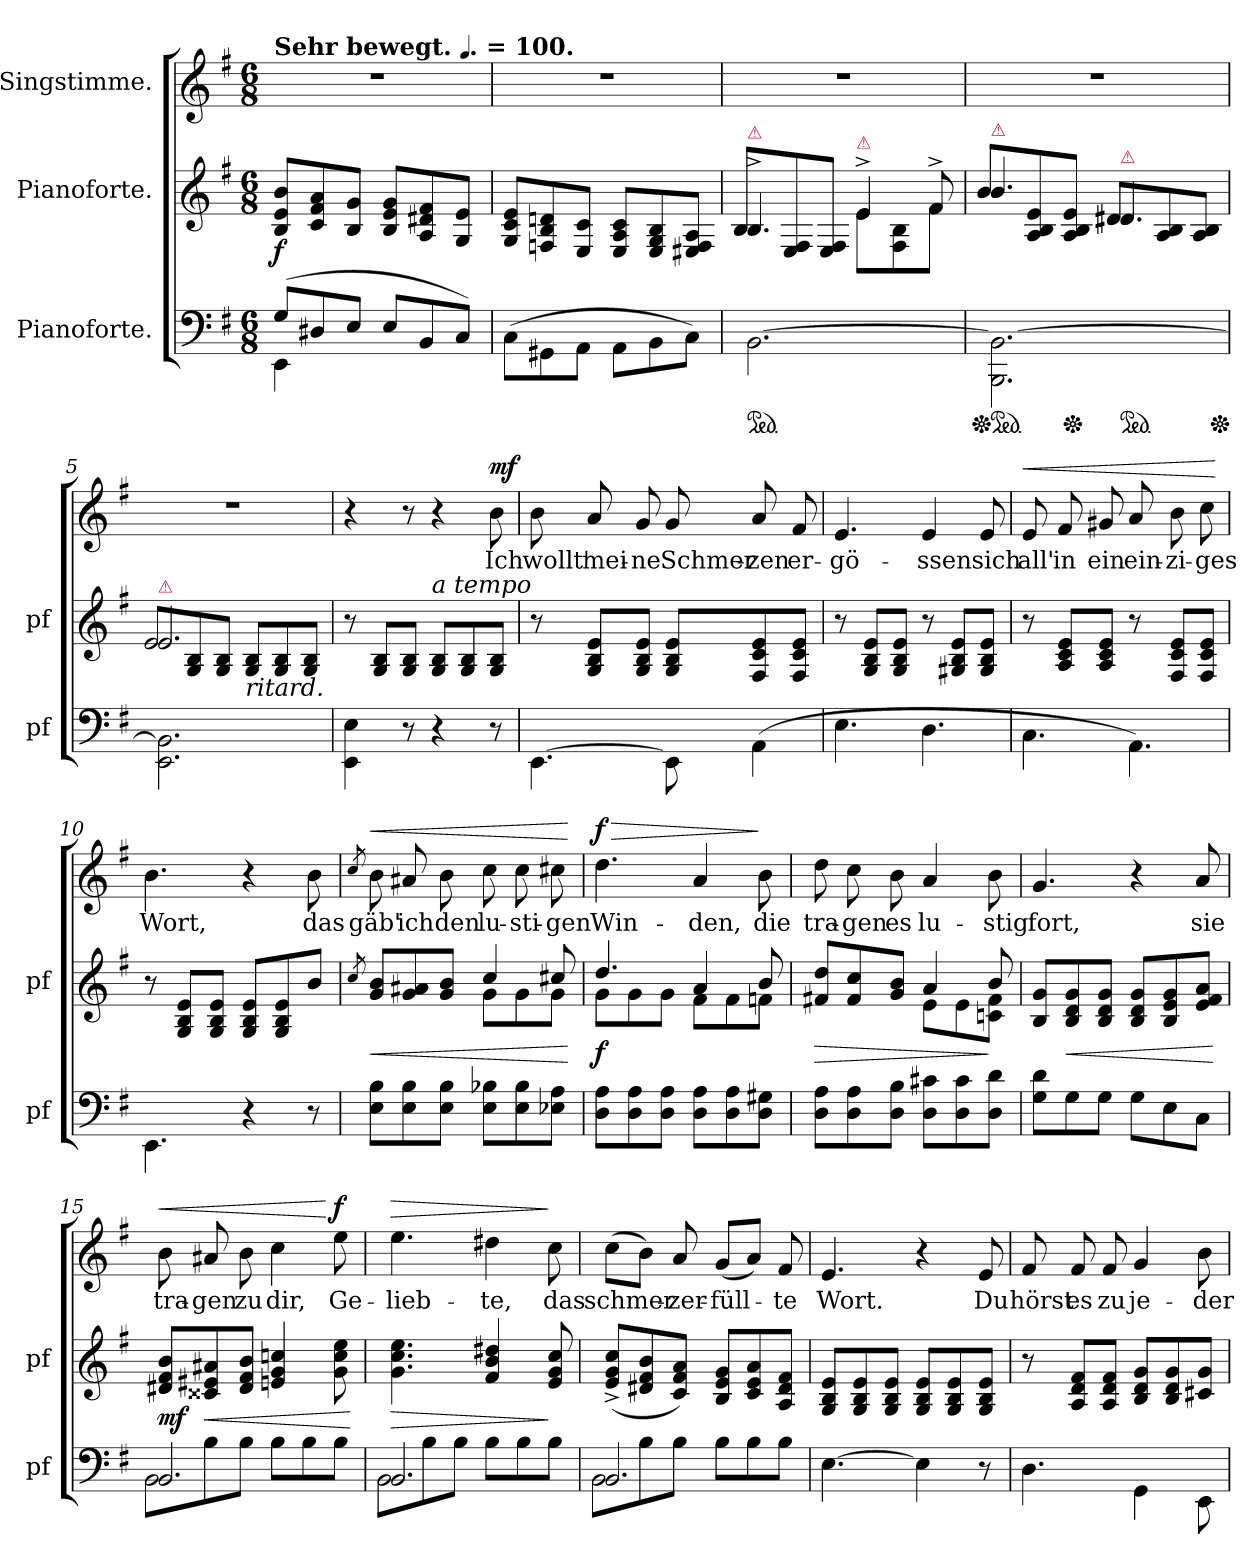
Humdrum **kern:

**kern	**kern	**dynam	**kern	**text	**dynam
*part3	*part2	*part2	*part1	*part1	*part1
*staff3	*staff2	*staff2	*staff1	*staff1	*staff1
*I"Pianoforte.	*I"Pianoforte.	*	*I"Singstimme.	*	*
*I'pf	*I'pf	*	*	*	*
*clefF4	*clefG2	*	*clefG2	*	*
*k[f#]	*k[f#]	*	*k[f#]	*	*
*e:	*e:	*	*e:	*	*
*M6/8	*M6/8	*	*M6/8	*	*
=1	=1	=1	=1	=1	=1
*^	*	*	*	*	*
!	!	!	!	!LO:TX:a:B:t=Sehr bewegt. [quarter]. = 100.	!	!
(8G/L	4EE\	8B/ 8e/ 8b/L	f	2.r	.	.
8D#X/	.	8c/ 8f#/ 8a/	.	.	.	.
8E/J	8ryy	8B/ 8g/J	.	.	.	.
8E/L	4.ryy	8B/ 8e/ 8g/L	.	.	.	.
8BB/	.	8A/ 8d#X/ 8f#/	.	.	.	.
8C/J)	.	8G/ 8e/J	.	.	.	.
*v	*v	*	*	*	*	*
=2	=2	=2	=2	=2	=2
(<8C\L	8G/ 8c/ 8e/L	.	2.r	.	.
8GG#X\	8Fn/ 8B/ 8dn/	.	.	.	.
8AA\J	8E/ 8c/J	.	.	.	.
8AA\L	8E/ 8A/ 8c/L	.	.	.	.
8BB\	8E/ 8G/ 8B/	.	.	.	.
8C\J)	8E#X/ 8F/ 8A/J	.	.	.	.
=3	=3	=3	=3	=3	=3
*	*^	*	*	*	*
!	!LO:TX:a:color=crimson:t=⚠	!	!	!	!	!
*ped	*	*	*	*	*	*
[<2.BB\	4.B^/	8B\L	.	2.r	.	.
.	.	8E/ 8F#/	.	.	.	.
.	.	8E/ 8F#/J	.	.	.	.
!	!LO:TX:a:color=crimson:t=⚠	!	!	!	!	!
.	4e^/	8e\L	.	.	.	.
.	.	8F#/ 8B/	.	.	.	.
.	8f#^/	8f#\J	.	.	.	.
=4	=4	=4	=4	=4	=4	=4
!	!LO:TX:a:color=crimson:t=⚠	!	!	!	!	!
*^	*	*	*	*	*	*
*	*^	*	*	*	*	*	*
*Xped	*	*	*	*	*	*	*	*
*ped	*	*	*	*	*	*	*	*
2.BBB\ 2.BB_\	4ryy	4.ryy	4.b/	8b\L	.	2.r	.	.
.	.	.	.	8A/ 8B/ 8e/	.	.	.	.
*Xped	*	*	*	*	*	*	*	*
.	2ryy	.	.	8A/ 8B/ 8e/J	.	.	.	.
!	!	!	!LO:TX:a:color=crimson:t=⚠	!	!	!	!	!
*ped	*	*	*	*	*	*	*	*
.	.	4.ryy	4.d#X/	8d#X\L	.	.	.	.
.	.	.	.	8A/ 8B/	.	.	.	.
.	.	.	.	8A/ 8B/J	.	.	.	.
*Xped	*	*	*	*	*	*	*	*
=5	=5	=5	=5	=5	=5	=5	=5	=5
!	!	!	!LO:TX:a:color=crimson:t=⚠	!	!	!	!	!
!	!	!	!	!LO:N:vis=2	!	!	!	!
*v	*v	*v	*	*	*	*	*	*
2.EE\ 2.BB]\	2.e/	8e\	.	2.r	.	.
.	.	8G/ 8B/	.	.	.	.
.	.	8G/ 8B/J	.	.	.	.
!	!	!LO:TX:b:i:t=ritard.	!	!	!	!
.	.	8G/ 8B/L	.	.	.	.
.	.	8G/ 8B/	.	.	.	.
.	.	8G/ 8B/J	.	.	.	.
*	*v	*v	*	*	*	*
=6	=6	=6	=6	=6	=6
4EE\ 4E\	8r	.	4r	.	.
.	8G/ 8B/L	.	.	.	.
8r	8G/ 8B/J	.	8r	.	.
!	!LO:TX:a:i:t=a tempo	!	!	!	!
4r	8G/ 8B/L	.	4r	.	.
.	8G/ 8B/	.	.	.	.
!	!	!	!	!	!LO:DY:a
8r	8G/ 8B/J	.	8b\	Ich	mf
=7	=7	=7	=7	=7	=7
[4.EE\	8r	.	8b\	wollt'	.
.	8G/ 8B/ 8e/L	.	8a/	mei-	.
.	8G/ 8B/ 8e/J	.	8g/	-ne	.
8EE\]	8G/ 8B/ 8e/L	.	8g/	Schmer-	.
(<4AA\	8F#/ 8c/ 8e/	.	8a/	-zen	.
.	8F#/ 8c/ 8e/J	.	8f#/	er-	.
=8	=8	=8	=8	=8	=8
4.E\	8r	.	4.e/	-gö-	.
.	8G/ 8B/ 8e/L	.	.	.	.
.	8G/ 8B/ 8e/J	.	.	.	.
4.D\	8r	.	4e/	-ssen	.
.	8G#X/ 8B/ 8e/L	.	.	.	.
.	8G#/ 8B/ 8e/J	.	8e/	sich	.
=9	=9	=9	=9	=9	=9
!	!	!	!	!	!LO:HP:a
4.C\	8r	.	8e/	all'	<
.	8A/ 8c/ 8e/L	.	8f#/	in	.
.	8A/ 8c/ 8e/J	.	8g#X/	ein	.
4.AA\)	8r	.	8a/	ein-	.
.	8F#/ 8c/ 8e/L	.	8b\	-zi-	.
.	8F#/ 8c/ 8e/J	.	8cc\	-ges	.
.	.	.	.	.	[
=10	=10	=10	=10	=10	=10
4.EE\	8r	.	4.b\	Wort,	.
.	8G/ 8B/ 8e/L	.	.	.	.
.	8G/ 8B/ 8e/J	.	.	.	.
4r	8G/ 8B/ 8e/L	.	4r	.	.
.	8G/ 8B/ 8e/	.	.	.	.
8r	8b/J	.	8b\	das	.
=11	=11	=11	=11	=11	=11
.	8qcc/	.	8qcc/	.	.
!	!	!LO:HP:b	!	!	!LO:HP:a
*	*^	*	*	*	*
8E\ 8B\L	8g/ 8b/L	4.ryy	<	8b\	gäb'	<
8E\ 8B\	8g/ 8a#X/	.	.	8a#X/	ich	.
8E\ 8B\J	8g/ 8b/J	.	.	8b\	den	.
8E\ 8B-X\L	4cc/	8g\L	.	8cc\	lu-	.
8E\ 8B-\	.	8g\	.	8cc\	-sti-	.
8E-X\ 8A\J	8cc#X/	8g\J	.	8cc#X\	-gen	.
*	*v	*v	*	*	*	*
.	.	[	.	.	[
=12	=12	=12	=12	=12	=12
*	*^	*	*	*	*
!	!	!	!	!	!	!LO:HP:a
!	!	!	!	!	!	!LO:DY:n=1:a
8D\ 8A\L	4.dd/	8g\L	f	4.dd\	Win-	> f
8D\ 8A\	.	8g\	.	.	.	.
8D\ 8A\J	.	8g\J	.	.	.	.
8D\ 8A\L	4a/	8f#\L	.	4a/	-den,	.
8D\ 8A\	.	8f#\	.	.	.	.
8D\ 8G#X\J	8b/	8fn\J	.	8b\	die	]
=13	=13	=13	=13	=13	=13	=13
!	!	!	!LO:HP:b	!	!	!
8D\ 8A\L	8f#X/ 8dd/L	4.ryy	>	8dd\	tra-	.
8D\ 8A\	8f#/ 8cc/	.	.	8cc\	-gen	.
8D\ 8B\J	8g/ 8b/J	.	.	8b\	es	.
8D\ 8c#X\L	4a/	8e\L	.	4a/	lu-	.
8D\ 8c#\	.	8e\	.	.	.	.
8D\ 8d\J	8b/	8cn\ 8f#\J	]	8b\	-stig	.
*	*v	*v	*	*	*	*
=14	=14	=14	=14	=14	=14
8G\ 8d\L	8B/ 8g/L	.	4.g/	fort,	.
!	!	!LO:HP:b	!	!	!
8G\	8B/ 8d/ 8g/	<	.	.	.
8G\J	8B/ 8d/ 8g/J	.	.	.	.
8G\L	8B/ 8d/ 8g/L	.	4r	.	.
8E\	8B/ 8e/ 8g/	.	.	.	.
8C\J	8e/ 8f#/ 8a/J	.	8a/	sie	.
.	.	[	.	.	.
=15	=15	=15	=15	=15	=15
*^	*	*	*	*	*
!	!LO:N:vis=2	!	!	!	!	!LO:HP:a
2.BB/	8BB\	8d#X/ 8f#/ 8b/L	mf	8b\	tra-	<
!	!	!	!LO:HP:b	!	!	!
.	8B\	8c##X/ 8e#X/ 8a#X/	<	8a#X/	-gen	.
.	8B\J	8d#/ 8f#/ 8b/J	.	8b\	zu	.
.	8B\L	4en/ 4g/ 4ccn/	.	4cc\	dir,	.
.	8B\	.	.	.	.	.
!	!	!	!	!	!	!LO:DY:n=1:a
.	8B\J	8g\ 8cc\ 8ee\	.	8ee\	Ge-	[ f
*v	*v	*	*	*	*	*
.	.	[	.	.	.
=16	=16	=16	=16	=16	=16
*^	*	*	*	*	*
!	!LO:N:vis=2	!	!LO:HP:b	!	!	!LO:HP:a
2.BB/	8BB\	4.g\ 4.cc\ 4.ee\	>	4.ee\	-lieb-	>
.	8B\	.	.	.	.	.
.	8B\J	.	.	.	.	.
.	8B\L	4f#/ 4b/ 4dd#X/	.	4dd#X\	-te,	.
.	8B\	.	.	.	.	.
.	8B\J	8e/ 8g/ 8cc/	]	8cc\	das	]
=17	=17	=17	=17	=17	=17	=17
!	!LO:N:vis=2	!	!	!	!	!
2.BB/	8BB\	(8e^>/ 8g^>/ 8cc^>/L	.	(8cc\L	schmer-	.
.	8B\	8d#X/ 8f#/ 8b/	.	8b\J)	.	.
.	8B\J	8c/ 8f#/ 8a/J)	.	8a/	-zer-	.
.	8B\L	8B/ 8e/ 8g/L	.	(8g/L	-füll-	.
.	8B\	8c/ 8e/ 8a/	.	8a/J)	.	.
.	8B\J	8A/ 8d#/ 8f#/J	.	8f#/	-te	.
*v	*v	*	*	*	*	*
=18	=18	=18	=18	=18	=18
[4.E\	8G/ 8B/ 8e/L	.	4.e/	Wort.	.
.	8G/ 8B/ 8e/	.	.	.	.
.	8G/ 8B/ 8e/J	.	.	.	.
4E\]	8G/ 8B/ 8e/L	.	4r	.	.
.	8G/ 8B/ 8e/	.	.	.	.
8r	8G/ 8B/ 8e/J	.	8e/	Du	.
=19	=19	=19	=19	=19	=19
4.D\	8r	.	8f#/	hörst	.
.	8A/ 8d/ 8f#/L	.	8f#/	es	.
.	8A/ 8d/ 8f#/J	.	8f#/	zu	.
4GG\	8B/ 8d/ 8g/L	.	4g/	je-	.
.	8B/ 8d/ 8g/	.	.	.	.
8EE\	8c#X/ 8g/J	.	8b\	-der	.
=	=	=	=	=	=
*-	*-	*-	*-	*-	*-
